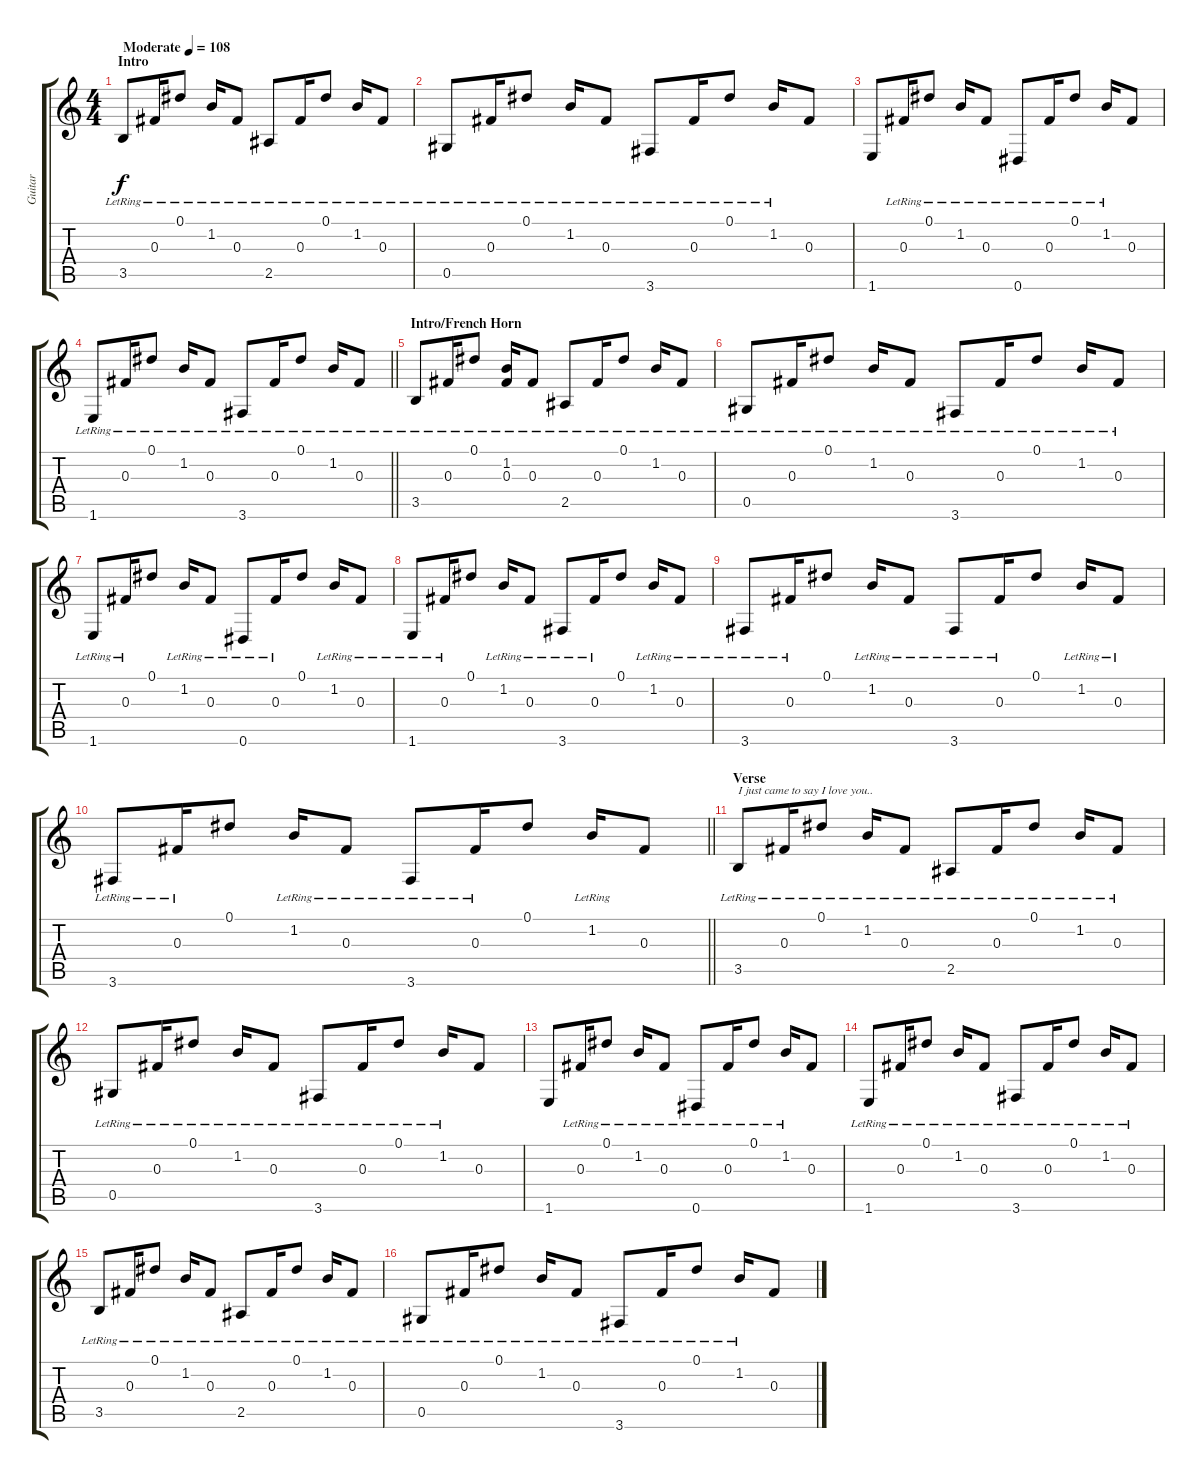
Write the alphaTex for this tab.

\track ("Guitar" "Guitar") {instrument acousticguitarsteel}
\staff {score tabs}
\tuning (Eb4 Bb3 Gb3 Db3 Ab2 Eb2) {hide}
\ts (4 4)
\section ("" "Intro")
\tempo (108 "Moderate")
\clef g2
\ks c
3.5{lr}.8{dy f instrument acousticguitarsteel} 0.3{lr}.16 0.1{lr}.8 1.2{lr}.16 0.3{lr}.8 2.5{lr}.8 0.3{lr}.16 0.1{lr}.8 1.2{lr}.16 0.3{lr}.8 |
0.5{lr}.8 0.3{lr}.16 0.1{lr}.8 1.2{lr}.16 0.3{lr}.8 3.6{lr}.8 0.3{lr}.16 0.1{lr}.8 1.2{lr}.16 0.3.8 |
1.6.8 0.3{lr}.16 0.1{lr}.8 1.2{lr}.16 0.3{lr}.8 0.6{lr}.8 0.3{lr}.16 0.1{lr}.8 1.2{lr}.16 0.3.8 |
\barLineRight lightlight
1.6{lr}.8 0.3{lr}.16 0.1{lr}.8 1.2{lr}.16 0.3{lr}.8 3.6{lr}.8 0.3{lr}.16 0.1{lr}.8 1.2{lr}.16 0.3{lr}.8 |
\section ("" "Intro/French Horn")
3.5{lr}.8 0.3{lr}.16 0.1{lr}.8 (1.2{lr} 0.3).16 0.3{lr}.8 2.5{lr}.8 0.3{lr}.16 0.1{lr}.8 1.2{lr}.16 0.3{lr}.8 |
0.5{lr}.8 0.3{lr}.16 0.1{lr}.8 1.2{lr}.16 0.3{lr}.8 3.6{lr}.8 0.3{lr}.16 0.1{lr}.8 1.2{lr}.16 0.3{lr}.8 |
1.6{lr}.8 0.3{lr}.16 0.1.8 1.2{lr}.16 0.3{lr}.8 0.6{lr}.8 0.3{lr}.16 0.1.8 1.2{lr}.16 0.3{lr}.8 |
1.6{lr}.8 0.3{lr}.16 0.1.8 1.2{lr}.16 0.3{lr}.8 3.6{lr}.8 0.3{lr}.16 0.1.8 1.2{lr}.16 0.3{lr}.8 |
3.6{lr}.8 0.3{lr}.16 0.1.8 1.2{lr}.16 0.3{lr}.8 3.6{lr}.8 0.3{lr}.16 0.1.8 1.2{lr}.16 0.3{lr}.8 |
\barLineRight lightlight
3.6{lr}.8 0.3{lr}.16 0.1.8 1.2{lr}.16 0.3{lr}.8 3.6{lr}.8 0.3{lr}.16 0.1.8 1.2{lr}.16 0.3.8 |
\section ("" "Verse")
3.5{lr}.8{txt "I just came to say I love you.."} 0.3{lr}.16 0.1{lr}.8 1.2{lr}.16 0.3{lr}.8 2.5{lr}.8 0.3{lr}.16 0.1{lr}.8 1.2{lr}.16 0.3{lr}.8 |
0.5{lr}.8 0.3{lr}.16 0.1{lr}.8 1.2{lr}.16 0.3{lr}.8 3.6{lr}.8 0.3{lr}.16 0.1{lr}.8 1.2{lr}.16 0.3.8 |
1.6.8 0.3{lr}.16 0.1{lr}.8 1.2{lr}.16 0.3{lr}.8 0.6{lr}.8 0.3{lr}.16 0.1{lr}.8 1.2{lr}.16 0.3.8 |
1.6{lr}.8 0.3{lr}.16 0.1{lr}.8 1.2{lr}.16 0.3{lr}.8 3.6{lr}.8 0.3{lr}.16 0.1{lr}.8 1.2{lr}.16 0.3{lr}.8 |
3.5{lr}.8 0.3{lr}.16 0.1{lr}.8 1.2{lr}.16 0.3{lr}.8 2.5{lr}.8 0.3{lr}.16 0.1{lr}.8 1.2{lr}.16 0.3{lr}.8 |
0.5{lr}.8 0.3{lr}.16 0.1{lr}.8 1.2{lr}.16 0.3{lr}.8 3.6{lr}.8 0.3{lr}.16 0.1{lr}.8 1.2{lr}.16 0.3.8
